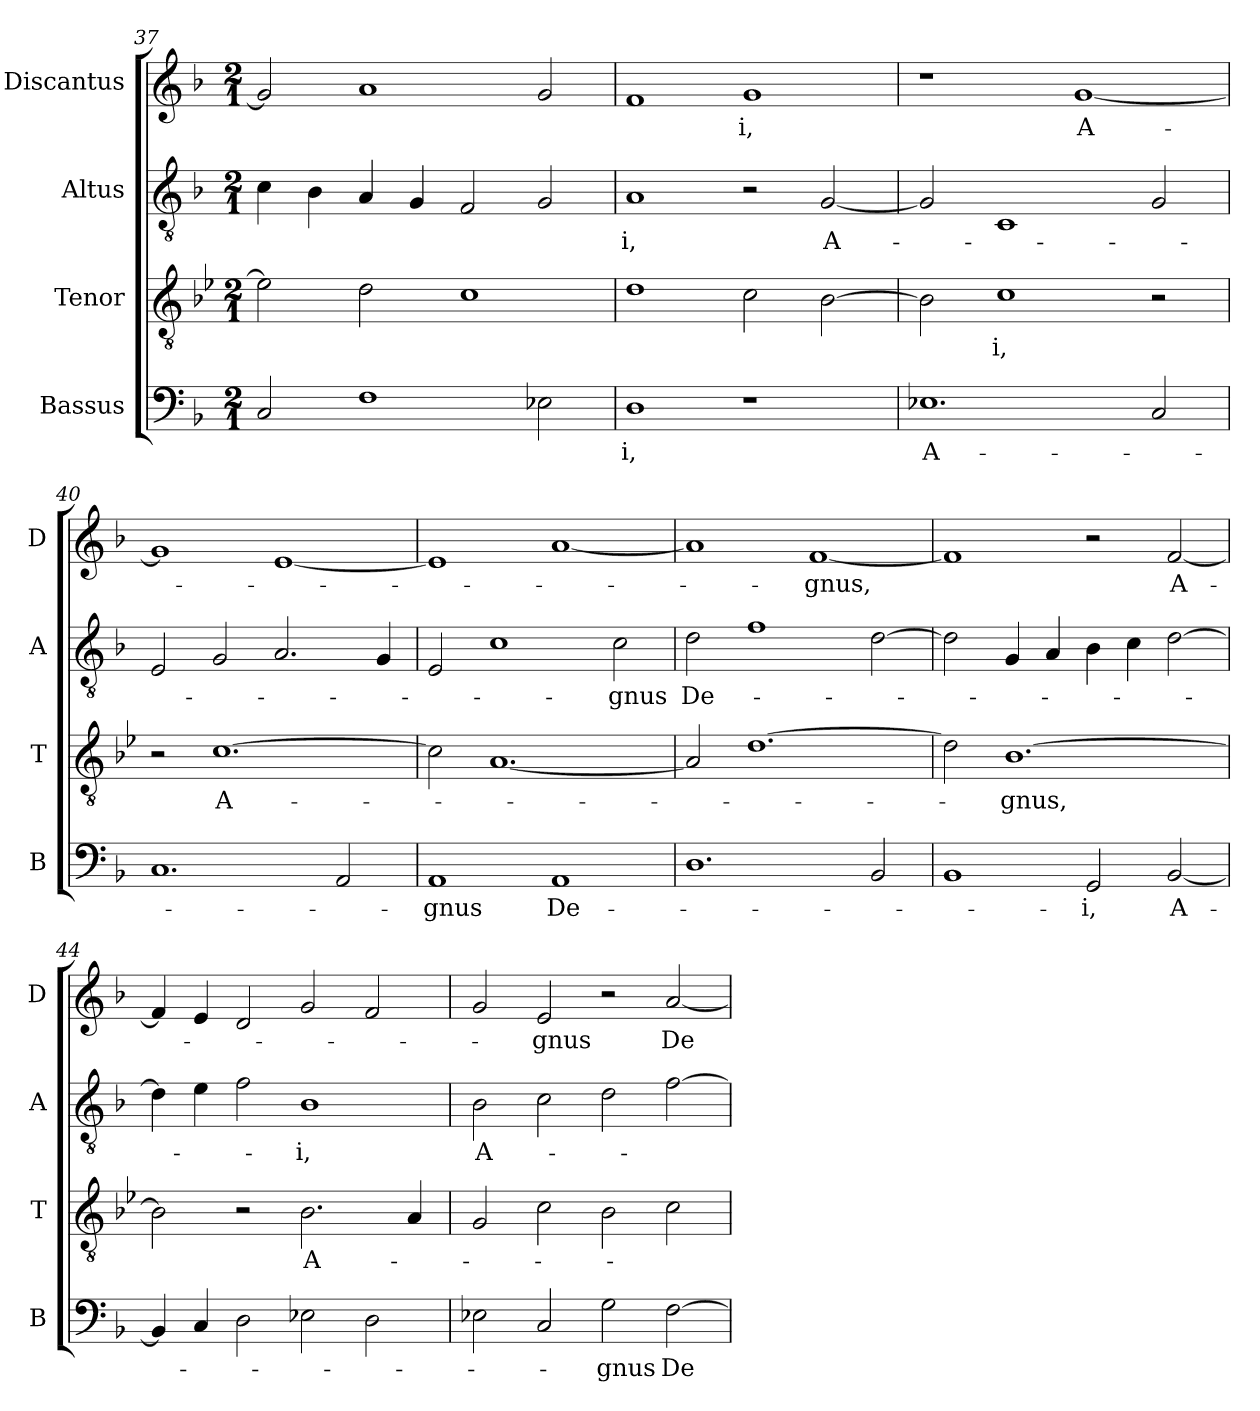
**kern	**text	**kern	**text	**kern	**text	**kern	**text
*part4	*part4	*part3	*part3	*part2	*part2	*part1	*part1
*staff4	*staff4	*staff3	*staff3	*staff2	*staff2	*staff1	*staff1
*I"Bassus	*	*I"Tenor	*	*I"Altus	*	*I"Discantus	*
*I'B	*	*I'T	*	*I'A	*	*I'D	*
*clefF4	*	*clefGv2	*	*clefGv2	*	*clefG2	*
*k[b-]	*	*k[b-e-]	*	*k[b-]	*	*k[b-]	*
*M2/1	*	*M2/1	*	*M2/1	*	*M2/1	*
=37	=37	=37	=37	=37	=37	=37	=37
2C/	.	2e-\]	.	4c\	.	2g/]	.
.	.	.	.	4B-\	.	.	.
1F	.	2d\	.	4A/	.	1a	.
.	.	.	.	4G/	.	.	.
.	.	1c	.	2F/	.	.	.
2E-X\	.	.	.	2G/	.	2g/	.
=38	=38	=38	=38	=38	=38	=38	=38
1D	-i,	1d	.	1A	-i,	1f	.
1r	.	2c\	.	2r	.	1g	-i,
.	.	[2B-\	.	[2G/	A-	.	.
=39	=39	=39	=39	=39	=39	=39	=39
1.E-X	A-	2B-\]	.	2G/]	.	1r	.
.	.	1c	-i,	1C	.	.	.
.	.	.	.	.	.	[1g	A-
2C/	.	2r	.	2G/	.	.	.
=40	=40	=40	=40	=40	=40	=40	=40
1.C	.	2r	.	2E/	.	1g]	.
.	.	[1.c	A-	2G/	.	.	.
.	.	.	.	2.A/	.	[1e	.
2AA/	.	.	.	.	.	.	.
.	.	.	.	4G/	.	.	.
=41	=41	=41	=41	=41	=41	=41	=41
1AA	-gnus	2c\]	.	2E/	.	1e]	.
.	.	[1.A	.	1c	.	.	.
1AA	De-	.	.	.	.	[1a	.
.	.	.	.	2c\	-gnus	.	.
=42	=42	=42	=42	=42	=42	=42	=42
1.D	.	2A/]	.	2d\	De-	1a]	.
.	.	[1.d	.	1f	.	.	.
.	.	.	.	.	.	[1f	-gnus,
2BB-/	.	.	.	[2d\	.	.	.
=43	=43	=43	=43	=43	=43	=43	=43
1BB-	.	2d\]	.	2d\]	.	1f]	.
.	.	[1.B-	-gnus,	4G/	.	.	.
.	.	.	.	4A/	.	.	.
2GG/	-i,	.	.	4B-\	.	2r	.
.	.	.	.	4c\	.	.	.
[2BB-/	A-	.	.	[2d\	.	[2f/	A-
=44	=44	=44	=44	=44	=44	=44	=44
4BB-/]	.	2B-\]	.	4d\]	.	4f/]	.
4C/	.	.	.	4e\	.	4e/	.
2D\	.	2r	.	2f\	.	2d/	.
2E-X\	.	2.B-\	A-	1B-	-i,	2g/	.
2D\	.	.	.	.	.	2f/	.
.	.	4A/	.	.	.	.	.
=45	=45	=45	=45	=45	=45	=45	=45
2E-X\	.	2G/	.	2B-\	A-	2g/	.
2C/	.	2c\	.	2c\	.	2e/	-gnus
2G\	-gnus	2B-\	.	2d\	.	2r	.
[2F\	De-	2c\	.	[2f\	.	[2a/	De-
=	=	=	=	=	=	=	=
*-	*-	*-	*-	*-	*-	*-	*-
